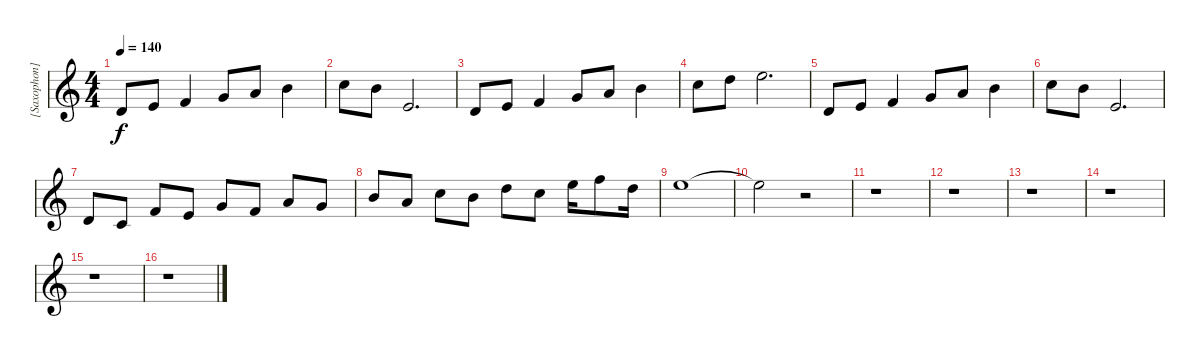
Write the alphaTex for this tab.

\track ("[Saxophon]" "[Saxophon]") {instrument tenorsax}
\staff {score}
\tuning (E4 B3 G3 D3 A2 E2) {hide}
\ts (4 4)
\tempo 140
\clef g2
\ks c
3.2.8{dy f} 5.2.8 6.2.4 8.2.8 10.2.8 12.2.4 |
13.2.8 12.2.8 5.2.2{d} |
3.2.8 5.2.8 6.2.4 8.2.8 10.2.8 12.2.4 |
13.2.8 15.2.8 17.2.2{d} |
3.2.8 5.2.8 6.2.4 8.2.8 10.2.8 12.2.4 |
13.2.8 12.2.8 5.2.2{d} |
3.2.8 1.2.8 6.2.8 5.2.8 8.2.8 6.2.8 10.2.8 8.2.8 |
12.2.8 10.2.8 13.2.8 12.2.8 15.2.8 13.2.8 17.2.16 18.2.8 15.2.16 |
17.2.1 |
17.2{t}.2 r.2 |
r.1 |
r.1 |
r.1 |
r.1 |
r.1 |
r.1
